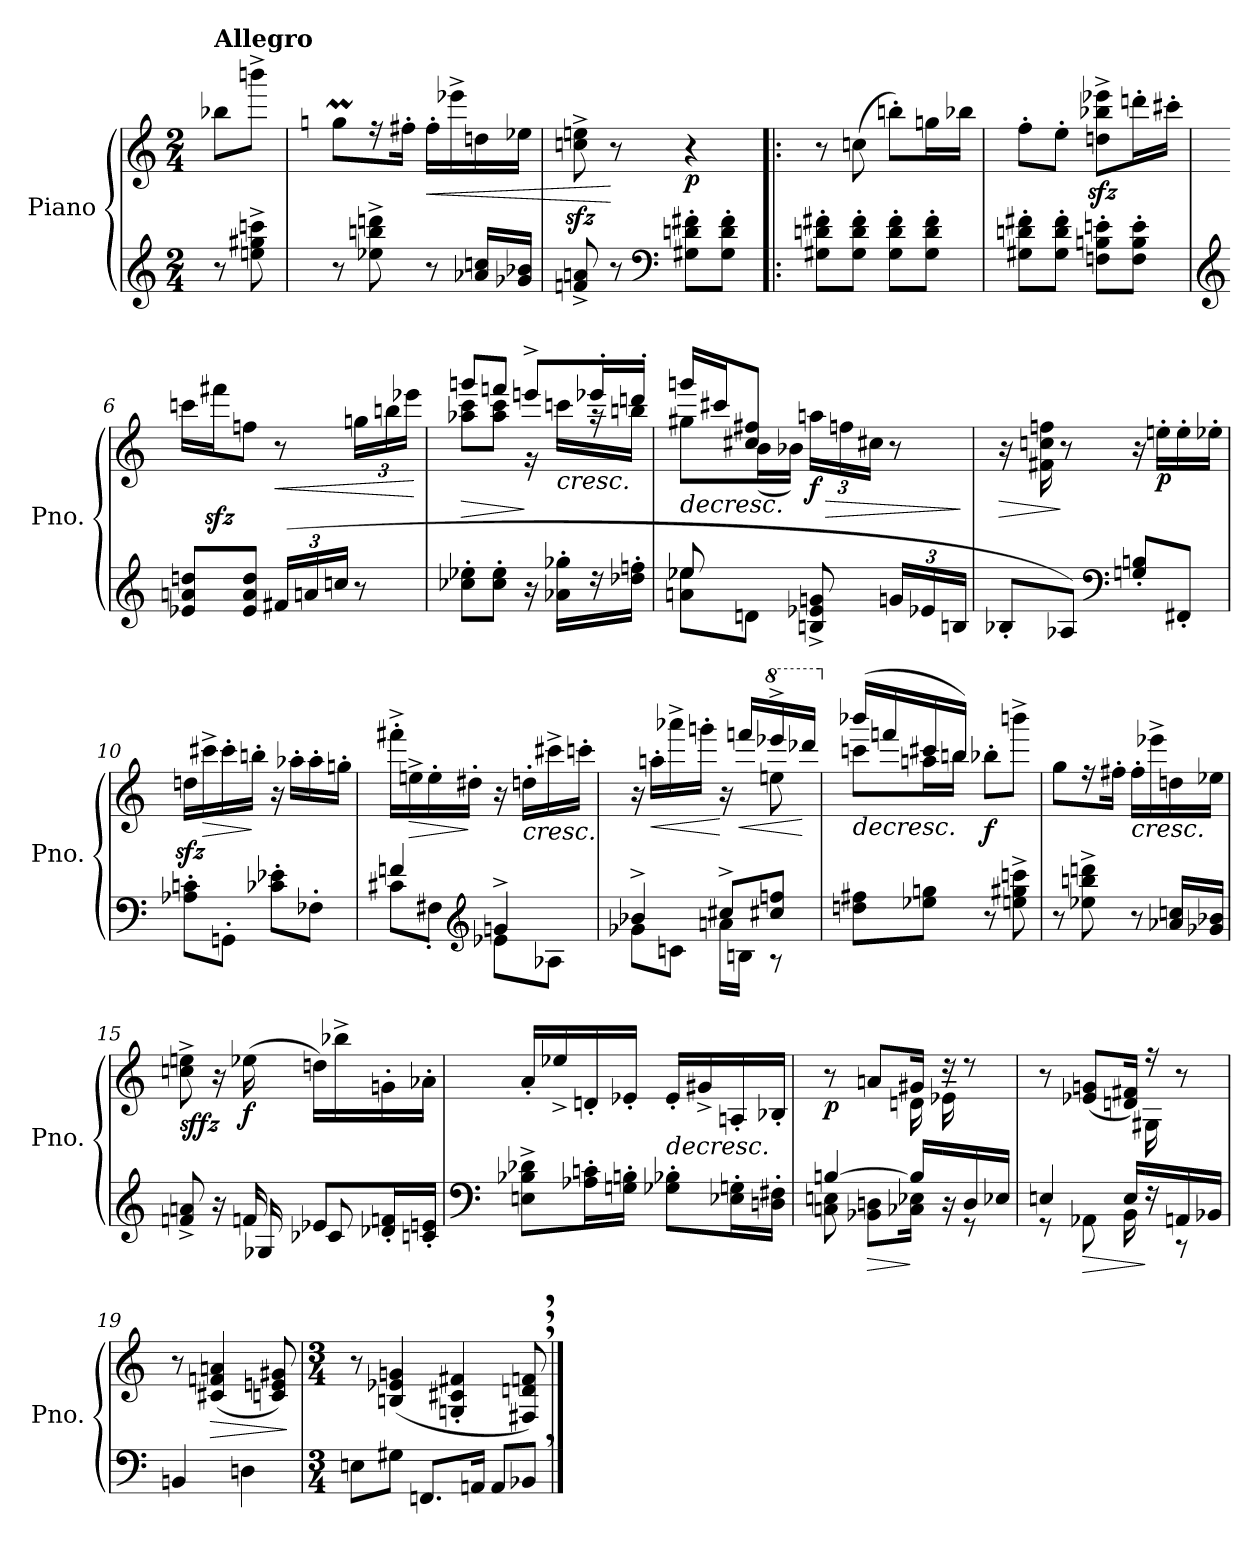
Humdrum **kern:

**kern	**kern	**dynam
*part1	*part1	*part1
*staff2	*staff1	*staff1/2
*I"Piano	*	*
*I'Pno.	*	*
*clefG2	*clefG2	*
*k[]	*k[]	*
*M2/4	*M2/4	*
=1	=1	=1
!	!LO:TX:a:B:t=Allegro	!
8r	8bb-X\L	.
8een\^ 8gg#X\^ 8cccn\^	8bbbn^\J	.
=2	=2	=2
*	*^	*
8r	8ggnM\L	8aa-X\yy	.
8ee-X\^ 8bbn\^ 8dddn\^	16r	4.ryy	.
.	16ff#X'\Jk	.	.
!	!	!	!LO:HP:b
8r	16ff#'\LL	.	<
.	16eee-X^\	.	.
16a-X/ 16ccn/LL	16ddn\	.	.
16g-X/ 16b-X/JJ	16ee-X\JJ	.	.
*	*v	*v	*
=3	=3	=3
8fn/^ 8an/^	8ccn\zz<^ 8een\zz<^	.
8r	8r	[
*clefF4	*	*
!	!	!LO:DY:b
8G#X\' 8dn\' 8f#X\'L	4r	p
8G#\' 8d\' 8f#\'J	.	.
=4!|:	=4!|:	=4!|:
8G#X\' 8dn\' 8f#X\'L	8r	.
8G#\' 8d\' 8f#\'J	(>8ccn\	.
8G#\' 8d\' 8f#\'L	8bbn'\L)	.
8G#\' 8d\' 8f#\'J	16ggn\L	.
.	16bb-X\JJ	.
=5	=5	=5
8G#X\' 8dn\' 8f#X\'L	8ff'\L	.
8G#\' 8d\' 8f#\'J	8ee'\J	.
8Fn\' 8Bn\' 8en\'L	8ddn\zz<^ 8bb-X\zz<^ 8eee-X\zz<^L	.
8F\' 8B\' 8e\'J	16dddn'\L	.
.	16ccc#X'\JJ	.
!!LO:LB:g=z
=6	=6	=6
*clefG2	*	*
8e-X/ 8an/ 8ddn/L	16cccn\LL	.
.	16fff#Xzz<\J	.
8e-/ 8a/ 8dd/J	8ffn\J	.
*Xbrackettup	*	*
!	!	!LO:HP:b
(>24f#X/LL	8r	<
24an/	.	.
24ccn/JJ	.	.
*	*Xbrackettup	*
8r	24ggn\LL	.
.	24bbn\	.
.	24eee-X\JJ	.
.	.	[
=7	=7	=7
!	!	!LO:HP:b
*	*^	*
8cc-X\' 8ee-X\'L	8gggn/L	8aa-X\ 8ccc\L	>
8cc-\' 8ee-\'J	8fffn/J)	8aa-\ 8ccc\J	.
16r	8eeen^/L	16r	]
!	!	!	!LO:HP:b
16a-X\' 16gg-X\'LL	.	16cccn\LL	<
16r	16eee-X'/L	16raa	.
16dd-X\' 16ffn\'JJ	16dddn'/JJ	16bbn\JJ	.
=8	=8	=8	=8
*^	*	*	*
!	!	!	!	!LO:HP:b
8an\ 8ee-X\L	8ee-/	16gggn/LL	8gg#X\L	>
.	.	16ccc#X/J	.	.
8dn\J	4.ryy	8cc#X/ 8ff#X/J	(>16b\L	.
.	.	.	16b-X\JJ)	[
!	!	!	!	!LO:HP:b
!	!	!	!	!LO:DY:n=1:b
8Bn/^ 8e-X/^ 8gn/^	.	(>24aan\LL	4ryy	> f
.	.	24ffn\	.	.
.	.	24cc#X\JJ	.	.
24gn/LL	.	8r	.	.
24e-X/	.	.	.	.
24Bn/JJ	.	.	.	.
*v	*v	*	*	*
*	*v	*v	*
.	.	]
!!LO:LB:g=z
=9	=9	=9
!	!	!LO:HP:b
8B-X'/L	16r	>
.	16f#X\ 16ccn\ 16ffn\	.
8A-X/J)	8r	]
*clefF4	*	*
8Gn/' 8Bn/'L	16r	.
!	!	!LO:DY:b
.	16een'\LL	p
8FF#X'/J	16ee'\	.
.	16ee-X'\JJ	.
=10	=10	=10
8A-X\' 8cn\'L	16ddnzz<\LL	.
!	!	!LO:HP:b
.	16ccc#X^\	>
8GGn'\J	16ccc#'\	.
.	16bbn'\JJ	]
8c-X\' 8e-X\'L	16r	.
.	16aa-X'\LL	.
8F-X'\J	16aa-'\	.
.	16ggn'\JJ	.
=11	=11	=11
*^	*	*
4fn/	8c#X\L	16fff#X'^\LL	.
!	!	!	!LO:HP:b
.	.	16een^\	>
.	8F#X'\J	16ee'\	.
.	.	16dd#X'\JJ	]
*clefG2	*	*	*
4gn^/	8e-X\L	16r	.
!	!	!	!LO:HP:b
.	.	16ddn'\LL	<
.	8A-X\J	16ccc#X^\	.
.	.	16cccn'\JJ	.
*v	*v	*	*
.	.	]
!!LO:LB:g=z
=12	=12	=12
*^	*^	*
4b-X^/	8g-X\L	16r	16ryy	.
!	!	!	!	!LO:HP:b
*	*	*v	*v	*
.	.	16aan'\LL	<
.	8cn\J	16aaa-X^\	.
.	.	16gggn'\JJ	.
8cc#X^/L	16an\LL	16r	[
!	!	!	!LO:HP:b
*	*	*^	*
.	16Bn\JJ	16fffn/LL	16ryy	<
*	*	*8va	*	*
8cc#X/ 8ffn/J	8r	16eeee-X^/	8eeen\	.
.	.	16dddd-X/JJ	.	[
*v	*v	*	*	*
=13	=13	=13	=13
*	*X8va	*	*
!	!	!	!LO:HP:b
8ddn\ 8ff#X\L	(>16bbb-X/LL	8cccn\L	>
.	16fffn/	.	.
8ee-X\ 8ggn\J	16ccc#X/	16aan\L	.
.	16bb/JJ)	16bbn\JJ	[
!	!	!	!LO:DY:b
8r	8bb-X'\L	4ryy	f
8een\^ 8gg#X\^ 8cccn\^	8bbbn^\J	.	.
*	*v	*v	*
=14	=14	=14
8r	8gg\L	.
8ee-X\^ 8bbn\^ 8dddn\^	16r	.
.	16ff#X'\Jk	.
!	!	!LO:HP:b
8r	16ff#'\LL	<
.	16eee-X^\	.
16a-X/ 16ccn/LL	16ddn\	.
16g-X/ 16b-X/JJ	16ee-X\JJ	.
.	.	]
!!LO:LB:g=z
=15	=15	=15
*^	*	*
!	!	!	!LO:DY:b
8fn/^ 8an/^	8.ryy	8ccn\^ 8een\^	sffz
16r	.	16r	.
!	!	!	!LO:DY:b
16fn/	16G-X/	(>16ee-X\	f
8e-X/L	8c-X/	16ddn\LL)	.
.	.	16bb-X^\	.
16d-X/' 16fn/'L	8ryy	16gn'\	.
16cn/' 16en/'JJ	.	16a-X'\JJ	.
*v	*v	*	*
=16	=16	=16
*clefF4	*	*
8En\^ 8B-X\^ 8d-X\^L	16a'/LL	.
.	16ee-X^/	.
16A-X\' 16cn\'L	16dn'/	.
16Gn\' 16Bn\'JJ	16e-X'/JJ	.
!	!	!LO:HP:b
8G-X\' 8B-X\'L	16e-'/LL	>
.	16g#X^/	.
16E-X\' 16Gn\'L	16An'/	.
16Dn\' 16F#X\'JJ	16B-X'/JJ	.
.	.	[
=17	=17	=17
*^	*^	*
*	*	*	*^	*
!	!	!	!	!	!LO:DY:b
[4Bn/	8Cn\ 8En\	8r	4ryy	16ryy	p
!	!	!	!	!	!LO:HP:b=2
!	!	!	!	!	!LO:HP:n=1:b
*	*	*	*v	*v	*
.	8BB-X\ 8Dn\L	8an/L	.	> >
16B/LL]	16C-X\ 16E-X\Jk	16g#X/Jk	16dn\	]
*	*	*	*^	*
16ryy	16r	16rdd	8.ryy	(>16e-X~\	]
16D/	8r	8rdd	.	8ryy	.
16E-X/JJ	.	.	.	.	.
*	*	*	*v	*v	*
!!LO:PB:g=z
=18	=18	=18	=18	=18
4En/)	8r	8r	16ryy	.
!	!	!	!	!LO:HP:b=2
!	!	!	!	!LO:HP:n=1:b
*	*	*v	*v	*
.	8AA-X\	(>8e-X/ 8gn/L	> >
16E/LL	16BB\	16dn/ 16f#X/Jk)	.
*	*	*^	*
16ryy	16rF	16r	(>16G#X\	] ]
16AAn/	8r	8r	8ryy	.
16BB-X/JJ)	.	.	.	.
*v	*v	*	*	*
*	*v	*v	*
=19	=19	=19
4BBn/	8r	.
!	!	!LO:HP:b
.	(>4c#X/ 4fn/ 4an/	>
4Dn\	.	.
.	8cn/ 8en/ 8g#X/)	.
.	.	]
=20	=20	=20
*M3/4	*M3/4	*
8En\L	8r	.
8G#X\J	(<4Bn/ 4e-X/ 4gn/	]
8.FFn/L	.	.
.	4Gn/' 4c#X/' 4f#X/'	.
16AAn/Jk	.	.
8AA/L	.	.
8BB-X,/J	8F#X/, 8dn/, 8fn/,)	.
==	==	==
*-	*-	*-
